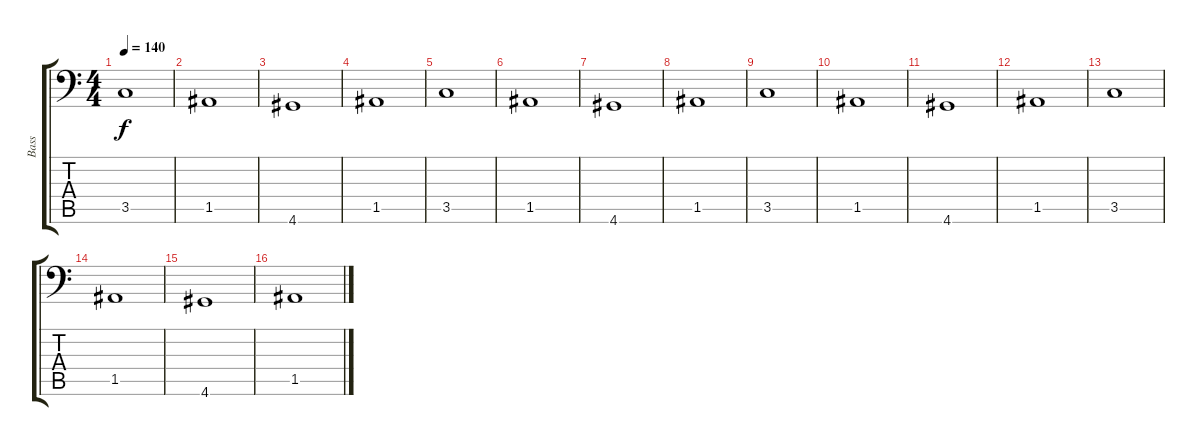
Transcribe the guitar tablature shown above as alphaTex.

\track ("Bass" "Bass") {instrument electricbassfinger}
\staff {score tabs}
\tuning (E4 B3 G2 D2 A1 E1) {hide}
\ts (4 4)
\tempo 140
\clef f4
\ks c
3.5.1{dy f} |
1.5.1 |
4.6.1 |
1.5.1 |
3.5.1 |
1.5.1 |
4.6.1 |
1.5.1 |
3.5.1 |
1.5.1 |
4.6.1 |
1.5.1 |
3.5.1 |
1.5.1 |
4.6.1 |
1.5.1
